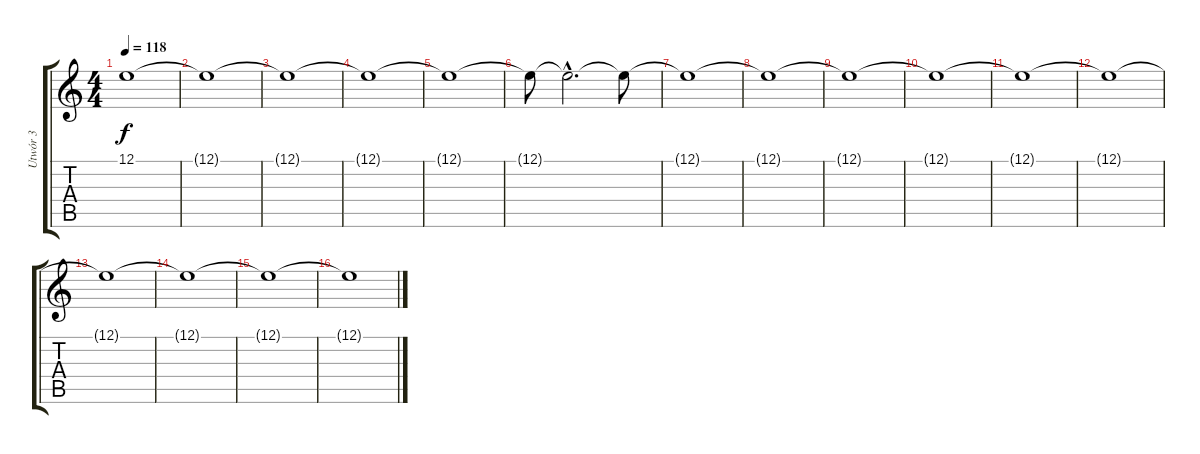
\track ("Utwór 3" "Utwór 3") {instrument pad8sweep}
\staff {score tabs}
\tuning (E4 B3 G3 D3 A2 E2) {hide}
\ts (4 4)
\tempo 118
\clef g2
\ks c
12.1{t}.1{dy f} |
12.1{t}.1 |
12.1{t}.1 |
12.1{t}.1 |
12.1{t}.1{volume 6} |
12.1{t}.8 12.1{hac t}.2{d} 12.1{t}.8 |
12.1{t}.1 |
12.1{t}.1 |
12.1{t}.1 |
12.1{t}.1 |
12.1{t}.1 |
12.1{t}.1 |
12.1{t}.1 |
12.1{t}.1 |
12.1{t}.1 |
12.1{t}.1
